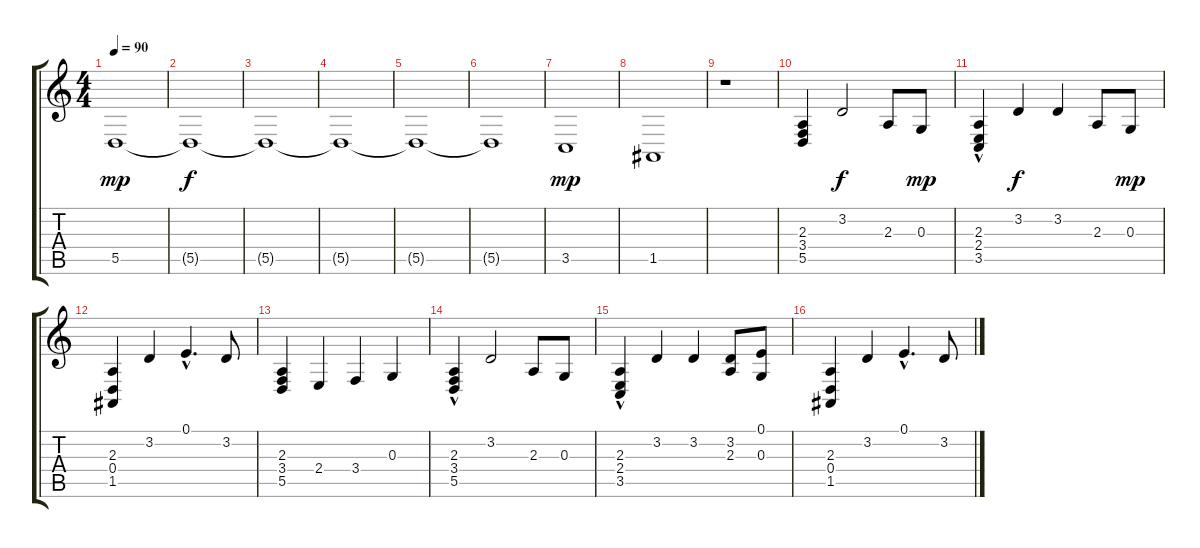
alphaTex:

\track "" {instrument stringensemble1}
\staff {score tabs}
\tuning (E4 B3 G3 D3 A2 E2) {hide}
\ts (4 4)
\tempo 90
\clef g2
\ks c
5.5.1{dy mp instrument stringensemble1} |
5.5{t}.1{dy f} |
5.5{t}.1 |
5.5{t}.1 |
5.5{t}.1 |
5.5{t}.1 |
3.5.1{dy mp} |
1.5.1 |
r.1 |
(2.3 3.4 5.5).4 3.2.2{dy f} 2.3.8 0.3.8{dy mp} |
(2.3 2.4{hac} 3.5).4 3.2.4{dy f} 3.2.4 2.3.8 0.3.8{dy mp} |
(2.3 0.4 1.5).4 3.2.4 0.1{hac}.4{d} 3.2.8 |
(2.3 3.4 5.5).4 2.4.4 3.4.4 0.3.4 |
(2.3{hac} 3.4 5.5).4 3.2.2 2.3.8 0.3.8 |
(2.3{hac} 2.4 3.5).4 3.2.4 3.2.4 (3.2 2.3).8 (0.1 0.3).8 |
(2.3 0.4 1.5).4 3.2.4 0.1{hac}.4{d} 3.2.8
